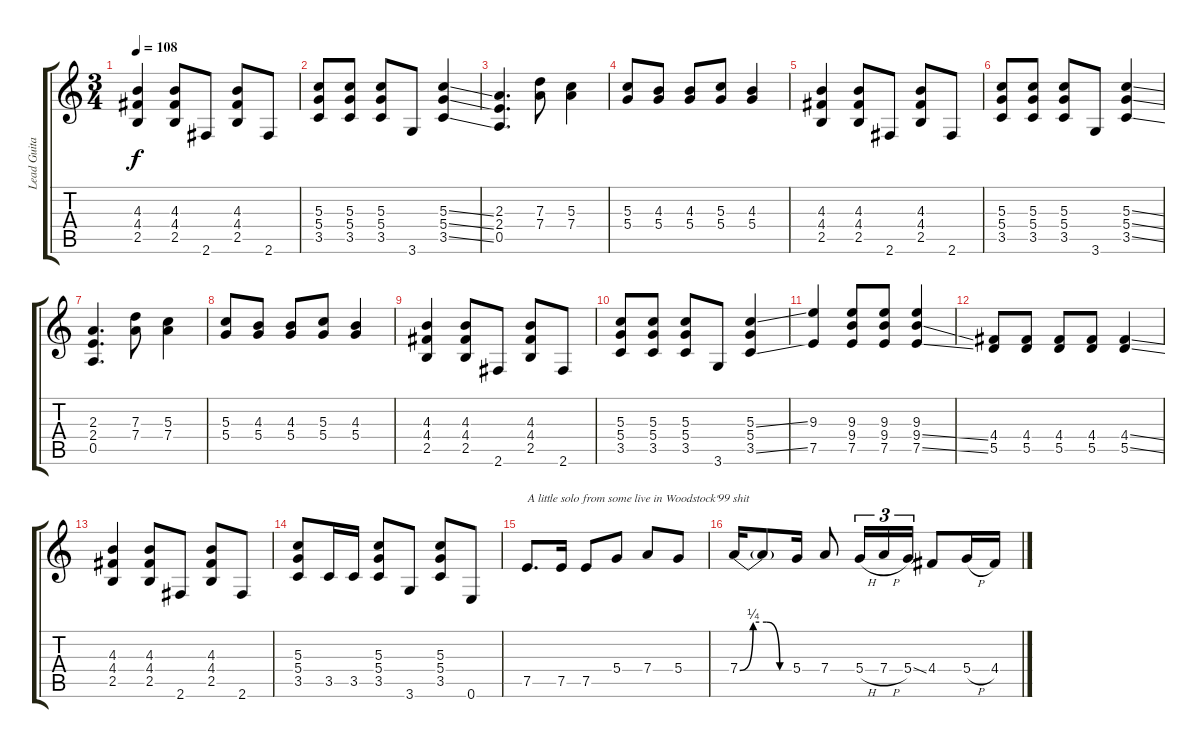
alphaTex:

\track ("Lead Guitar" "Lead Guita") {instrument distortionguitar}
\staff {score tabs}
\tuning (E4 B3 G3 D3 A2 E2) {hide}
\ts (3 4)
\tempo 108
\clef g2
\ks c
(4.3 4.4 2.5).4{dy f} (4.3 4.4 2.5).8 2.6.8 (4.3 4.4 2.5).8 2.6.8 |
(5.3 5.4 3.5).8 (5.3 5.4 3.5).8 (5.3 5.4 3.5).8 3.6.8 (5.3{ss} 5.4{ss} 3.5{ss}).4 |
(2.3 2.4 0.5).4{d} (7.3 7.4).8 (5.3 7.4).4 |
(5.3 5.4).8 (4.3 5.4).8 (4.3 5.4).8 (5.3 5.4).8 (4.3 5.4).4 |
(4.3 4.4 2.5).4 (4.3 4.4 2.5).8 2.6.8 (4.3 4.4 2.5).8 2.6.8 |
(5.3 5.4 3.5).8 (5.3 5.4 3.5).8 (5.3 5.4 3.5).8 3.6.8 (5.3{ss} 5.4{ss} 3.5{ss}).4 |
(2.3 2.4 0.5).4{d} (7.3 7.4).8 (5.3 7.4).4 |
(5.3 5.4).8 (4.3 5.4).8 (4.3 5.4).8 (5.3 5.4).8 (4.3 5.4).4 |
(4.3 4.4 2.5).4 (4.3 4.4 2.5).8 2.6.8 (4.3 4.4 2.5).8 2.6.8 |
(5.3 5.4 3.5).8 (5.3 5.4 3.5).8 (5.3 5.4 3.5).8 3.6.8 (5.3{ss} 5.4 3.5{ss}).4 |
(9.3 7.5).4 (9.3 9.4 7.5).8 (9.3 9.4 7.5).8 (9.3 9.4{ss} 7.5{ss}).4 |
(4.4 5.5).8 (4.4 5.5).8 (4.4 5.5).8 (4.4 5.5).8 (4.4{ss} 5.5{ss}).4 |
(4.3 4.4 2.5).4 (4.3 4.4 2.5).8 2.6.8 (4.3 4.4 2.5).8 2.6.8 |
(5.3 5.4 3.5).8 3.5.16 3.5.16 (5.3 5.4 3.5).8 3.6.8 (5.3 5.4 3.5).8 0.6.8 |
7.5.8{d txt "A little solo from some live in Woodstock'99 shit"} 7.5.16 7.5.8 5.4.8 7.4.8 5.4.8 |
7.4{be (custom 0 0 15 1 30 1 45 0 60 0)}.16 7.4{t}.8 5.4.16 7.4.8 5.4{h}.16{tu (3 2)} 7.4{h}.16{tu (3 2)} 5.4{ss}.16{tu (3 2)} 4.4.8 5.4{h}.16 4.4.16
